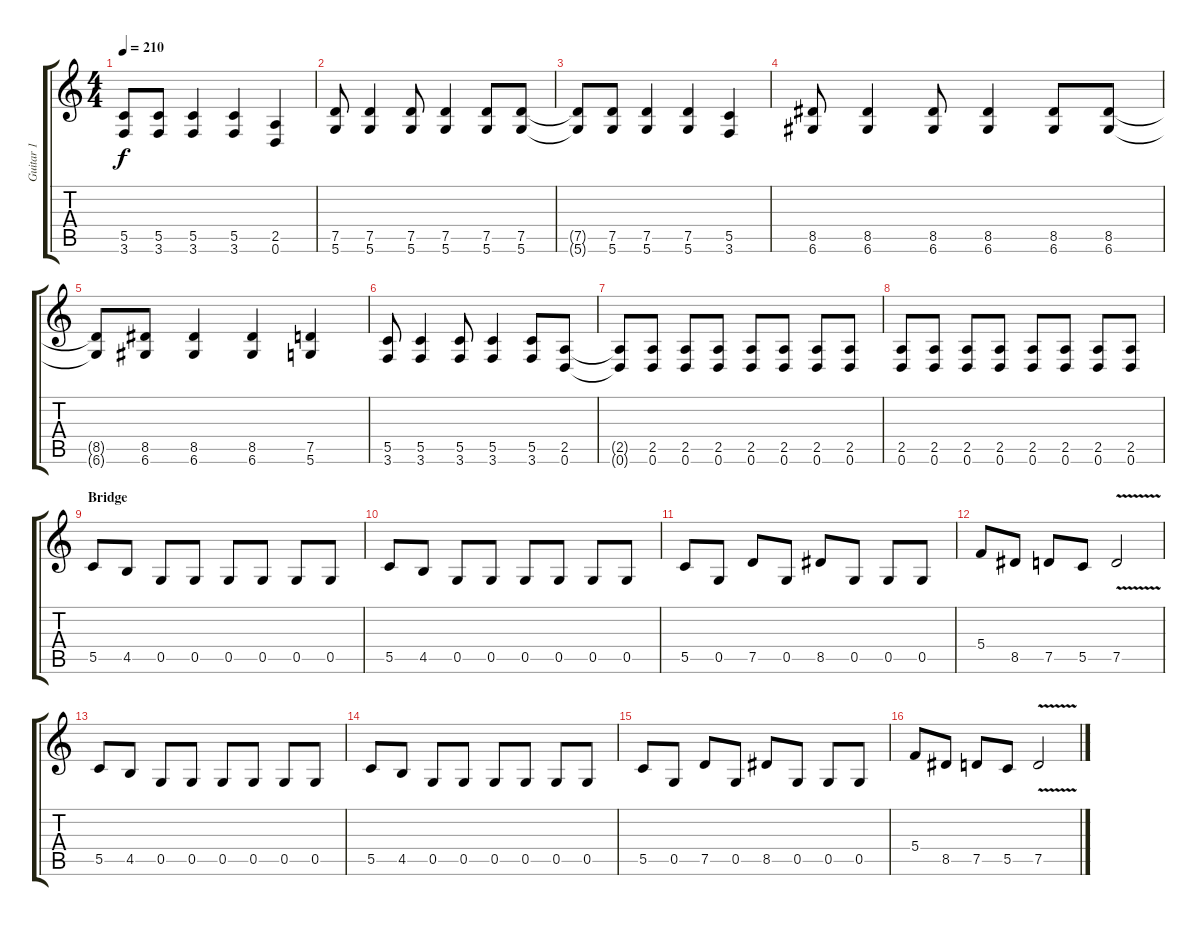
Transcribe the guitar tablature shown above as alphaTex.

\track ("Guitar 1" "Guitar 1") {instrument distortionguitar}
\staff {score tabs}
\tuning (D4 A3 F3 C3 G2 D2) {hide}
\ts (4 4)
\tempo 210
\clef g2
\ks c
(5.5{t} 3.6{t}).8{dy f} (5.5 3.6).8 (5.5 3.6).4 (5.5 3.6).4 (2.5 0.6).4 |
(7.5 5.6).8 (7.5 5.6).4 (7.5 5.6).8 (7.5 5.6).4 (7.5 5.6).8 (7.5 5.6).8 |
(7.5{t} 5.6{t}).8 (7.5 5.6).8 (7.5 5.6).4 (7.5 5.6).4 (5.5 3.6).4 |
(8.5 6.6).8 (8.5 6.6).4 (8.5 6.6).8 (8.5 6.6).4 (8.5 6.6).8 (8.5 6.6).8 |
(8.5{t} 6.6{t}).8 (8.5 6.6).8 (8.5 6.6).4 (8.5 6.6).4 (7.5 5.6).4 |
(5.5 3.6).8 (5.5 3.6).4 (5.5 3.6).8 (5.5 3.6).4 (5.5 3.6).8 (2.5 0.6).8 |
(2.5{t} 0.6{t}).8 (2.5 0.6).8 (2.5 0.6).8 (2.5 0.6).8 (2.5 0.6).8 (2.5 0.6).8 (2.5 0.6).8 (2.5 0.6).8 |
(2.5 0.6).8 (2.5 0.6).8 (2.5 0.6).8 (2.5 0.6).8 (2.5 0.6).8 (2.5 0.6).8 (2.5 0.6).8 (2.5 0.6).8 |
\section ("" "Bridge")
5.5.8 4.5.8 0.5.8 0.5.8 0.5.8 0.5.8 0.5.8 0.5.8 |
5.5.8 4.5.8 0.5.8 0.5.8 0.5.8 0.5.8 0.5.8 0.5.8 |
5.5.8 0.5.8 7.5.8 0.5.8 8.5.8 0.5.8 0.5.8 0.5.8 |
5.4.8 8.5.8 7.5.8 5.5.8 7.5{v}.2 |
5.5.8 4.5.8 0.5.8 0.5.8 0.5.8 0.5.8 0.5.8 0.5.8 |
5.5.8 4.5.8 0.5.8 0.5.8 0.5.8 0.5.8 0.5.8 0.5.8 |
5.5.8 0.5.8 7.5.8 0.5.8 8.5.8 0.5.8 0.5.8 0.5.8 |
5.4.8 8.5.8 7.5.8 5.5.8 7.5{v}.2
